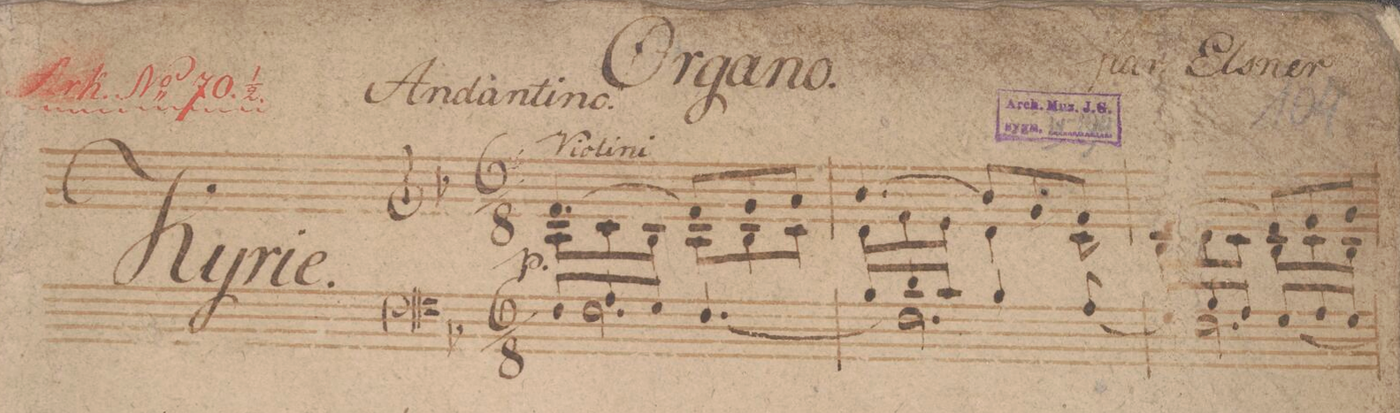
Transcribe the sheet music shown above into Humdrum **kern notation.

**kern
*I"Organo.
*clefF4
*k[b-]
*M6/8
*^
*2\right	*
8F/L	2.F\
8A/	.
8G/J	.
(<4.F/	.
=2	=2
8B-/L)	2.F\
8d/	.
8c/J	.
4B-/	.
(<8A/	.
=3	=3
8G/L)	2.F\
8B-/	.
8A/J	.
(<8G/L	.
8A/	.
8G/J	.
=4	=4
*-	*-
